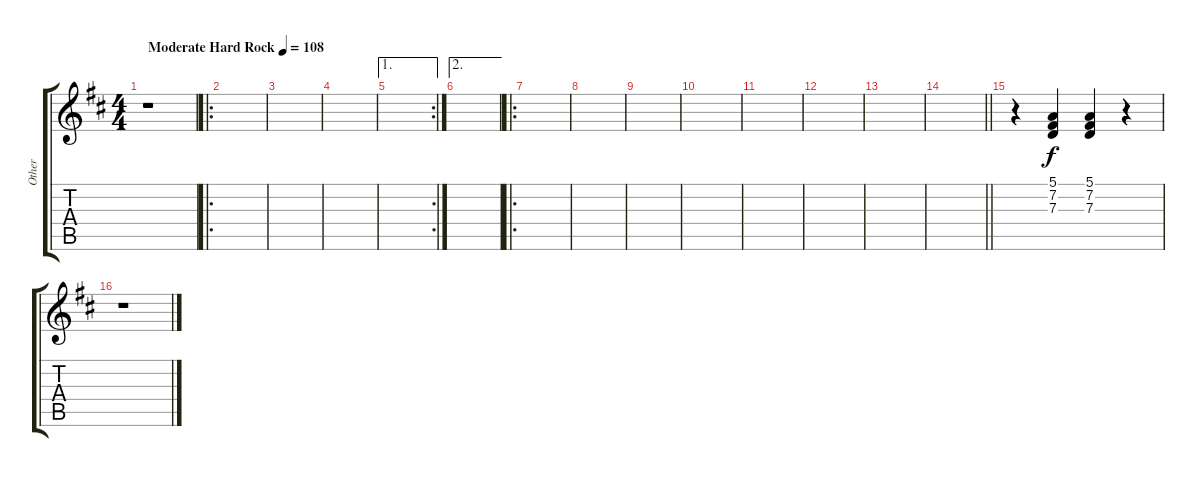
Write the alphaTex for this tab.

\track ("Other" "Other") {instrument lead1square}
\staff {score tabs}
\tuning (E4 B3 G3 D3 A2 E2) {hide}
\ts (4 4)
\tempo (108 "Moderate Hard Rock")
\clef g2
\ks d
r.1{dy f instrument lead1square} |
\ro
|
|
|
\ae 1
\rc 2
|
\ae 2
|
\ro
|
|
|
|
|
|
|
\barLineRight lightlight
|
r.4 (5.1 7.2 7.3).4 (5.1 7.2 7.3).4 r.4 |
r.1
